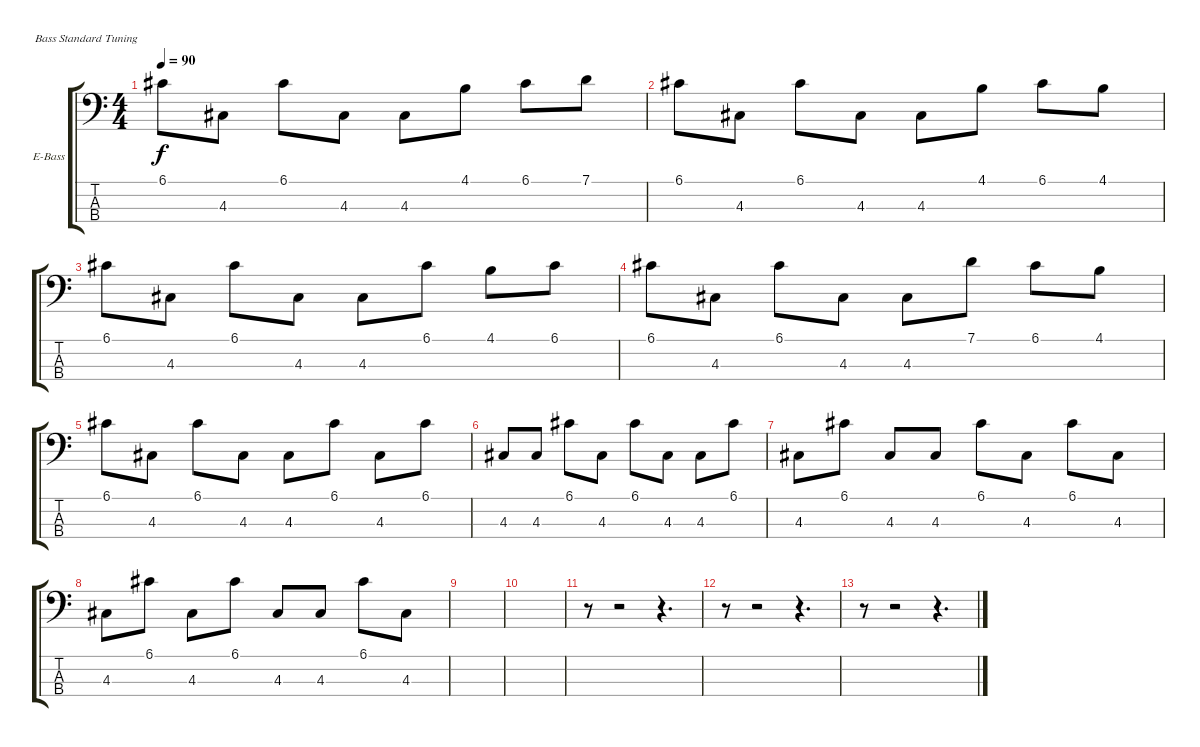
\bracketExtendMode groupsimilarinstruments
\firstSystemTrackNameOrientation horizontal
\otherSystemsTrackNameOrientation horizontal
\track ("Track 2" "E-Bass") {instrument electricbassfinger}
\staff {score tabs}
\tuning (G2 D2 A1 E1)
\ts (4 4)
\tempo 90
\clef f4
\ks c
6.1.8{dy f} 4.3.8 6.1.8 4.3.8 4.3.8 4.1.8 6.1.8 7.1.8 |
6.1.8 4.3.8 6.1.8 4.3.8 4.3.8 4.1.8 6.1.8 4.1.8 |
6.1.8 4.3.8 6.1.8 4.3.8 4.3.8 6.1.8 4.1.8 6.1.8 |
6.1.8 4.3.8 6.1.8 4.3.8 4.3.8 7.1.8 6.1.8 4.1.8 |
6.1.8 4.3.8 6.1.8 4.3.8 4.3.8 6.1.8 4.3.8 6.1.8 |
4.3.8 4.3.8 6.1.8 4.3.8 6.1.8 4.3.8 4.3.8 6.1.8 |
4.3.8 6.1.8 4.3.8 4.3.8 6.1.8 4.3.8 6.1.8 4.3.8 |
4.3.8 6.1.8 4.3.8 6.1.8 4.3.8 4.3.8 6.1.8 4.3.8 |
|
|
r.8 r.2 r.4{d} |
r.8 r.2 r.4{d} |
r.8 r.2 r.4{d}
